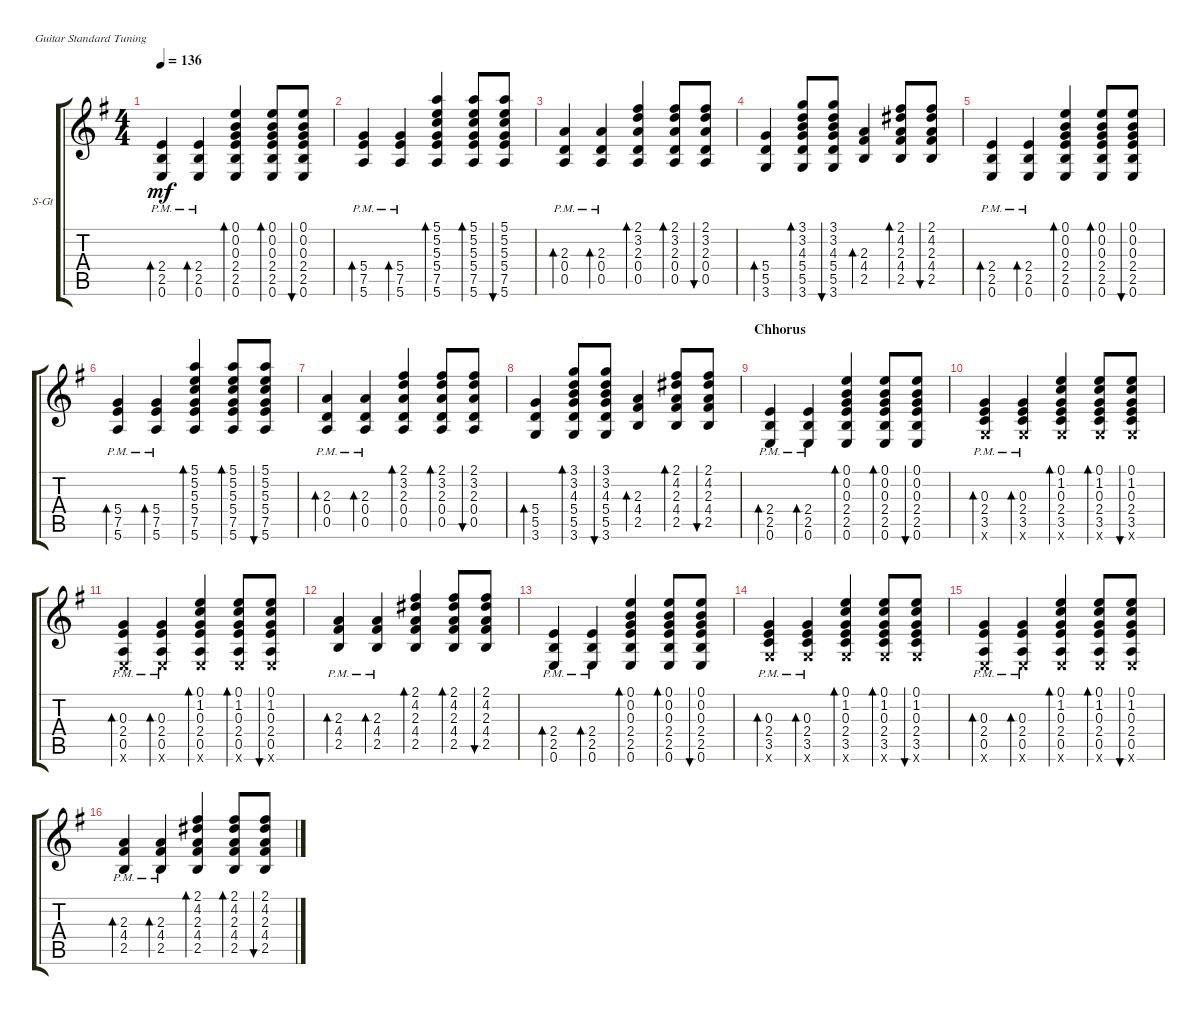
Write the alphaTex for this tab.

\defaultSystemsLayout 4
\bracketExtendMode groupsimilarinstruments
\firstSystemTrackNameOrientation horizontal
\otherSystemsTrackNameOrientation horizontal
\track ("Steel Guitar" "S-Gt") {instrument acousticguitarsteel}
\staff {score tabs}
\tuning (E4 B3 G3 D3 A2 E2)
\ts (4 4)
\tempo 136
\clef g2
\ks eminor
(0.6{pm} 2.5{pm} 2.4{pm}).4{bd 30 dy mf} (0.6{pm} 2.5{pm} 2.4{pm}).4{bd 30} (0.6 2.5 2.4 0.3 0.2 0.1).4{bd 30} (0.6 2.5 2.4 0.3 0.2 0.1).8{bd 30} (0.6 2.5 2.4 0.3 0.2 0.1).8{bu 30} |
(5.6{pm} 7.5{pm} 5.4{pm}).4{bd 30} (5.6{pm} 7.5{pm} 5.4{pm}).4{bd 30} (5.6 7.5 5.4 5.3 5.2 5.1).4{bd 30} (5.6 7.5 5.4 5.3 5.2 5.1).8{bd 30} (5.6 7.5 5.4 5.3 5.2 5.1).8{bu 30} |
(0.5{pm} 0.4{pm} 2.3{pm}).4{bd 30} (0.5{pm} 0.4{pm} 2.3{pm}).4{bd 30} (0.5 0.4 2.3 3.2 2.1).4{bd 30} (0.5 0.4 2.3 3.2 2.1).8{bd 30} (0.5 0.4 2.3 3.2 2.1).8{bu 30} |
(3.6 5.5 5.4).4{bd 30} (3.6 5.5 5.4 4.3 3.2 3.1).8{bd 30} (3.6 5.5 5.4 4.3 3.2 3.1).8{bu 30} (2.5 4.4 2.3).4{bd 30} (2.5 4.4 2.3 4.2 2.1).8{bd 30} (2.5 4.4 2.3 4.2 2.1).8{bu 30} |
(0.6{pm} 2.5{pm} 2.4{pm}).4{bd 30} (0.6{pm} 2.5{pm} 2.4{pm}).4{bd 30} (0.6 2.5 2.4 0.3 0.2 0.1).4{bd 30} (0.6 2.5 2.4 0.3 0.2 0.1).8{bd 30} (0.6 2.5 2.4 0.3 0.2 0.1).8{bu 30} |
(5.6{pm} 7.5{pm} 5.4{pm}).4{bd 30} (5.6{pm} 7.5{pm} 5.4{pm}).4{bd 30} (5.6 7.5 5.4 5.3 5.2 5.1).4{bd 30} (5.6 7.5 5.4 5.3 5.2 5.1).8{bd 30} (5.6 7.5 5.4 5.3 5.2 5.1).8{bu 30} |
(0.5{pm} 0.4{pm} 2.3{pm}).4{bd 30} (0.5{pm} 0.4{pm} 2.3{pm}).4{bd 30} (0.5 0.4 2.3 3.2 2.1).4{bd 30} (0.5 0.4 2.3 3.2 2.1).8{bd 30} (0.5 0.4 2.3 3.2 2.1).8{bu 30} |
(3.6 5.5 5.4).4{bd 30} (3.6 5.5 5.4 4.3 3.2 3.1).8{bd 30} (3.6 5.5 5.4 4.3 3.2 3.1).8{bu 30} (2.5 4.4 2.3).4{bd 30} (2.5 4.4 2.3 4.2 2.1).8{bd 30} (2.5 4.4 2.3 4.2 2.1).8{bu 30} |
\section ("" "Chhorus")
(0.6{pm} 2.5{pm} 2.4{pm}).4{bd 30} (0.6{pm} 2.5{pm} 2.4{pm}).4{bd 30} (0.6 2.5 2.4 0.3 0.2 0.1).4{bd 30} (0.6 2.5 2.4 0.3 0.2 0.1).8{bd 30} (0.6 2.5 2.4 0.3 0.2 0.1).8{bu 30} |
(3.6{pm x} 3.5{pm} 2.4{pm} 0.3{pm}).4{bd 30} (3.6{pm x} 3.5{pm} 2.4{pm} 0.3{pm}).4{bd 30} (3.6{x} 3.5 2.4 0.3 1.2 0.1).4{bd 30} (3.6{x} 3.5 2.4 0.3 1.2 0.1).8{bd 30} (3.6{x} 3.5 2.4 0.3 1.2 0.1).8{bu 30} |
(0.6{pm x} 0.5{pm} 2.4{pm} 0.3{pm}).4{bd 30} (0.6{pm x} 0.5{pm} 2.4{pm} 0.3{pm}).4{bd 30} (0.6{x} 0.5 2.4 0.3 1.2 0.1).4{bd 30} (0.6{x} 0.5 2.4 0.3 1.2 0.1).8{bd 30} (0.6{x} 0.5 2.4 0.3 1.2 0.1).8{bu 30} |
(2.5{pm} 4.4{pm} 2.3{pm}).4{bd 30} (2.5{pm} 4.4{pm} 2.3{pm}).4{bd 30} (2.5 4.4 2.3 4.2 2.1).4{bd 30} (2.5 4.4 2.3 4.2 2.1).8{bd 30} (2.5 4.4 2.3 4.2 2.1).8{bu 30} |
(0.6{pm} 2.5{pm} 2.4{pm}).4{bd 30} (0.6{pm} 2.5{pm} 2.4{pm}).4{bd 30} (0.6 2.5 2.4 0.3 0.2 0.1).4{bd 30} (0.6 2.5 2.4 0.3 0.2 0.1).8{bd 30} (0.6 2.5 2.4 0.3 0.2 0.1).8{bu 30} |
(3.6{pm x} 3.5{pm} 2.4{pm} 0.3{pm}).4{bd 30} (3.6{pm x} 3.5{pm} 2.4{pm} 0.3{pm}).4{bd 30} (3.6{x} 3.5 2.4 0.3 1.2 0.1).4{bd 30} (3.6{x} 3.5 2.4 0.3 1.2 0.1).8{bd 30} (3.6{x} 3.5 2.4 0.3 1.2 0.1).8{bu 30} |
(0.6{pm x} 0.5{pm} 2.4{pm} 0.3{pm}).4{bd 30} (0.6{pm x} 0.5{pm} 2.4{pm} 0.3{pm}).4{bd 30} (0.6{x} 0.5 2.4 0.3 1.2 0.1).4{bd 30} (0.6{x} 0.5 2.4 0.3 1.2 0.1).8{bd 30} (0.6{x} 0.5 2.4 0.3 1.2 0.1).8{bu 30} |
(2.5{pm} 4.4{pm} 2.3{pm}).4{bd 30} (2.5{pm} 4.4{pm} 2.3{pm}).4{bd 30} (2.5 4.4 2.3 4.2 2.1).4{bd 30} (2.5 4.4 2.3 4.2 2.1).8{bd 30} (2.5 4.4 2.3 4.2 2.1).8{bu 30}
